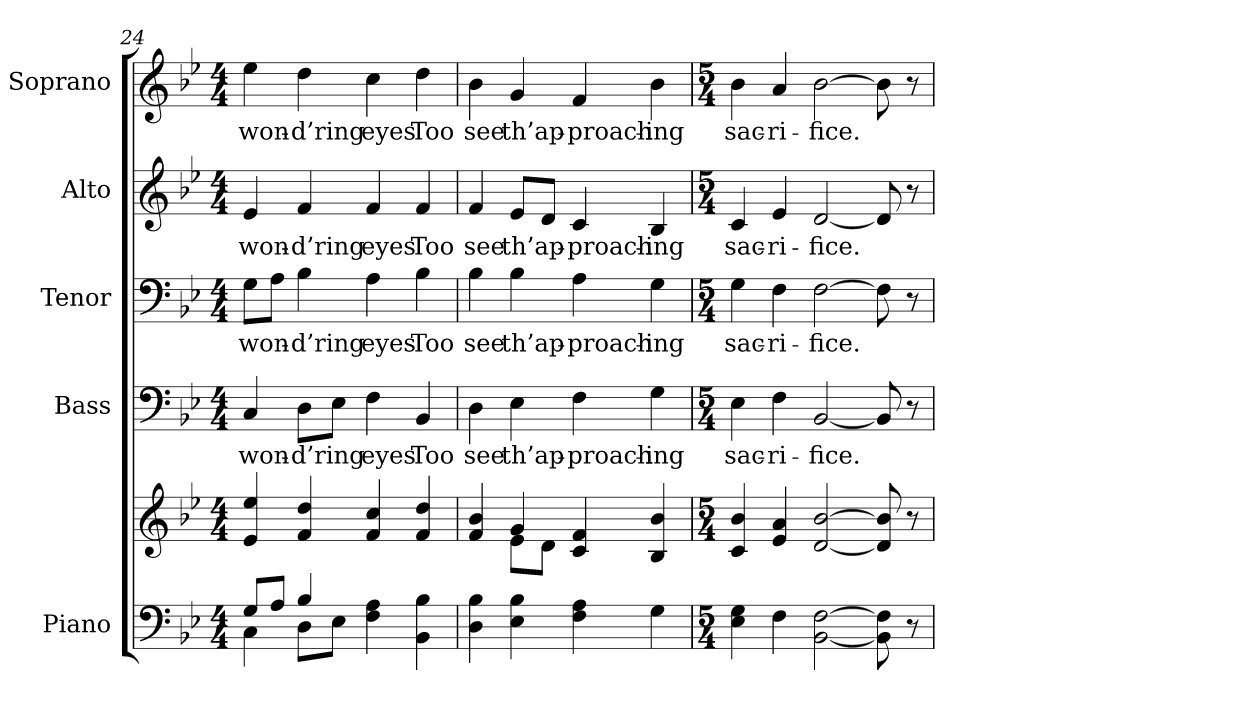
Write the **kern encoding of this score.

**kern	**kern	**kern	**text	**kern	**text	**kern	**text	**kern	**text
*part5	*part5	*part4	*part4	*part3	*part3	*part2	*part2	*part1	*part1
*staff6	*staff5	*staff4	*staff4	*staff3	*staff3	*staff2	*staff2	*staff1	*staff1
*I"Piano	*	*I"Bass	*	*I"Tenor	*	*I"Alto	*	*I"Soprano	*
*I'Pno.	*	*I'B.	*	*I'T.	*	*I'A.	*	*I'S.	*
*clefF4	*clefG2	*clefF4	*	*clefF4	*	*clefG2	*	*clefG2	*
*k[b-e-]	*k[b-e-]	*k[b-e-]	*	*k[b-e-]	*	*k[b-e-]	*	*k[b-e-]	*
*B-:	*B-:	*B-:	*	*B-:	*	*B-:	*	*B-:	*
*M4/4	*M4/4	*M4/4	*	*M4/4	*	*M4/4	*	*M4/4	*
=24	=24	=24	=24	=24	=24	=24	=24	=24	=24
*^	*	*	*	*	*	*	*	*	*
!	!	!	!	!LO:LY:b:color=#000000	!	!	!	!	!	!
!	!	!	!	!	!	!LO:LY:b:color=#000000	!	!	!	!
!	!	!	!	!	!	!	!	!LO:LY:b:color=#000000	!	!
!	!	!	!	!	!	!	!	!	!	!LO:LY:b:color=#000000
8Gi/L	4Ci\	4e-i/ 4ee-i	4Ci/	won-	8Gi\L	won-	4e-i/	won-	4ee-i\	won-
8Ai/J	.	.	.	.	8Ai\J	.	.	.	.	.
!	!	!	!	!LO:LY:b:color=#000000	!	!	!	!	!	!
!	!	!	!	!	!	!LO:LY:b:color=#000000	!	!	!	!
!	!	!	!	!	!	!	!	!LO:LY:b:color=#000000	!	!
!	!	!	!	!	!	!	!	!	!	!LO:LY:b:color=#000000
4B-i/	8Di\L	4fi/ 4ddi	8Di\L	-d’ring	4B-i\	-d’ring	4fi/	-d’ring	4ddi\	-d’ring
.	8E-i\J	.	8E-i\J	.	.	.	.	.	.	.
!	!	!	!	!LO:LY:b:color=#000000	!	!	!	!	!	!
!	!	!	!	!	!	!LO:LY:b:color=#000000	!	!	!	!
!	!	!	!	!	!	!	!	!LO:LY:b:color=#000000	!	!
!	!	!	!	!	!	!	!	!	!	!LO:LY:b:color=#000000
4Fi\ 4Ai	2ryy	4fi/ 4cci	4Fi\	eyes	4Ai\	eyes	4fi/	eyes	4cci\	eyes
!	!	!	!	!LO:LY:b:color=#000000	!	!	!	!	!	!
!	!	!	!	!	!	!LO:LY:b:color=#000000	!	!	!	!
!	!	!	!	!	!	!	!	!LO:LY:b:color=#000000	!	!
!	!	!	!	!	!	!	!	!	!	!LO:LY:b:color=#000000
4BB-i\ 4B-i	.	4fi/ 4ddi	4BB-i/	Too	4B-i\	Too	4fi/	Too	4ddi\	Too
*v	*v	*	*	*	*	*	*	*	*	*
!!LO:PB:g=z
=25	=25	=25	=25	=25	=25	=25	=25	=25	=25
*	*^	*	*	*	*	*	*	*	*
!	!	!	!	!LO:LY:b:color=#000000	!	!	!	!	!	!
!	!	!	!	!	!	!LO:LY:b:color=#000000	!	!	!	!
!	!	!	!	!	!	!	!	!LO:LY:b:color=#000000	!	!
!	!	!	!	!	!	!	!	!	!	!LO:LY:b:color=#000000
4Di\ 4B-i	4fi/ 4b-i	4ryy	4Di\	see	4B-i\	see	4fi/	see	4b-i\	see
!	!	!	!	!LO:LY:b:color=#000000	!	!	!	!	!	!
!	!	!	!	!	!	!LO:LY:b:color=#000000	!	!	!	!
!	!	!	!	!	!	!	!	!LO:LY:b:color=#000000	!	!
!	!	!	!	!	!	!	!	!	!	!LO:LY:b:color=#000000
4E-i\ 4B-i	4gi/	8e-i\L	4E-i\	th’ap-	4B-i\	th’ap-	8e-i/L	th’ap-	4gi/	th’ap-
.	.	8di\J	.	.	.	.	8di/J	.	.	.
!	!	!	!	!LO:LY:b:color=#000000	!	!	!	!	!	!
!	!	!	!	!	!	!LO:LY:b:color=#000000	!	!	!	!
!	!	!	!	!	!	!	!	!LO:LY:b:color=#000000	!	!
!	!	!	!	!	!	!	!	!	!	!LO:LY:b:color=#000000
4Fi\ 4Ai	4ci/ 4fi	2ryy	4Fi\	-proach-	4Ai\	-proach-	4ci/	-proach-	4fi/	-proach-
!	!	!	!	!LO:LY:b:color=#000000	!	!	!	!	!	!
!	!	!	!	!	!	!LO:LY:b:color=#000000	!	!	!	!
!	!	!	!	!	!	!	!	!LO:LY:b:color=#000000	!	!
!	!	!	!	!	!	!	!	!	!	!LO:LY:b:color=#000000
4Gi\	4B-i/ 4b-i	.	4Gi\	-ing	4Gi\	-ing	4B-i/	-ing	4b-i\	-ing
*	*v	*v	*	*	*	*	*	*	*	*
=26	=26	=26	=26	=26	=26	=26	=26	=26	=26
*M5/4	*M5/4	*M5/4	*	*M5/4	*	*M5/4	*	*M5/4	*
!	!	!	!LO:LY:b:color=#000000	!	!	!	!	!	!
!	!	!	!	!	!LO:LY:b:color=#000000	!	!	!	!
!	!	!	!	!	!	!	!LO:LY:b:color=#000000	!	!
!	!	!	!	!	!	!	!	!	!LO:LY:b:color=#000000
4E-i\ 4Gi	4ci/ 4b-i	4E-i\	sac-	4Gi\	sac-	4ci/	sac-	4b-i\	sac-
!	!	!	!LO:LY:b:color=#000000	!	!	!	!	!	!
!	!	!	!	!	!LO:LY:b:color=#000000	!	!	!	!
!	!	!	!	!	!	!	!LO:LY:b:color=#000000	!	!
!	!	!	!	!	!	!	!	!	!LO:LY:b:color=#000000
4Fi\	4e-i/ 4ai	4Fi\	-ri-	4Fi\	-ri-	4e-i/	-ri-	4ai/	-ri-
!	!	!	!LO:LY:b:color=#000000	!	!	!	!	!	!
!	!	!	!	!	!LO:LY:b:color=#000000	!	!	!	!
!	!	!	!	!	!	!	!LO:LY:b:color=#000000	!	!
!	!	!	!	!	!	!	!	!	!LO:LY:b:color=#000000
[<2BB-i\ [>2Fi	[<2di/ [>2b-i	[<2BB-i/	-fice.	[>2Fi\	-fice.	[<2di/	-fice.	[>2b-i\	-fice.
8BB-i\] 8Fi]	8di/] 8b-i]	8BB-i/]	.	8Fi\]	.	8di/]	.	8b-i\]	.
8r	8r	8r	.	8r	.	8r	.	8r	.
=	=	=	=	=	=	=	=	=	=
*-	*-	*-	*-	*-	*-	*-	*-	*-	*-
